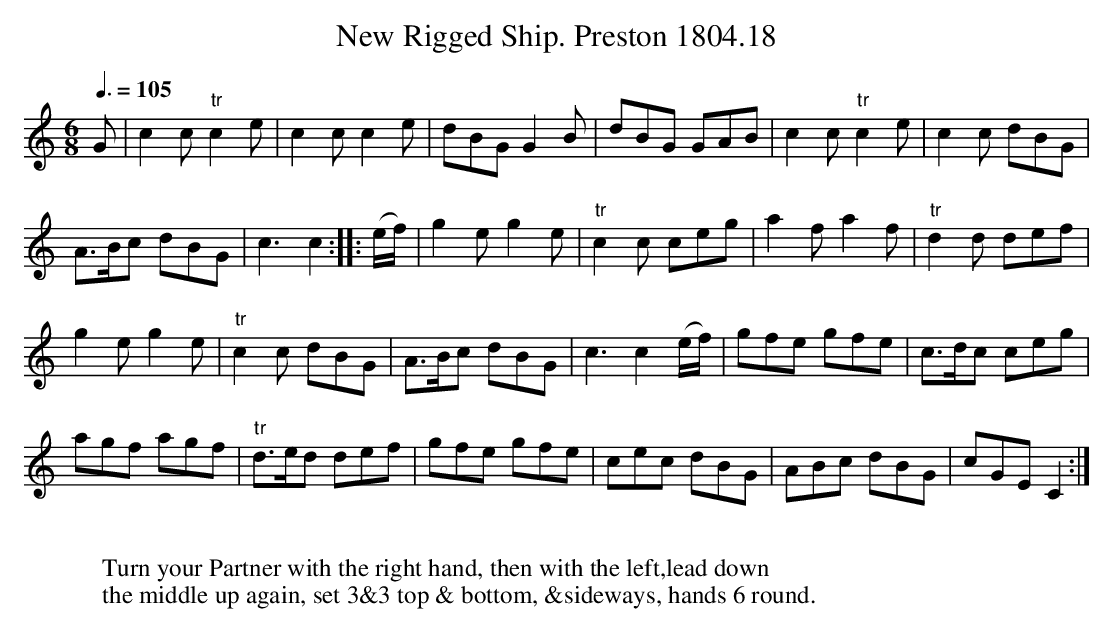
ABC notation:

X:1
T:New Rigged Ship. Preston 1804.18
M:6/8
L:1/8
Q:3/8=105
K:C
G|c2c "tr"c2e|c2c c2e|dBG G2B|dBG GAB|c2c "tr"c2e|c2c dBG|
A>Bc dBG|c3c2::(e/f/)|g2e g2e|"tr"c2c ceg|a2f a2f|"tr"d2d def|
g2e g2e|"tr"c2c dBG|A>Bc dBG|c3c2 (e/f/)|gfe gfe|c>dc ceg|
agf agf|"tr"d>ed def|gfe gfe| cec dBG|ABc dBG|cGE C2:|
W:
W:Turn your Partner with the right hand, then with the left,lead down
W:the middle up again, set 3&3 top & bottom, &sideways, hands 6 round.
